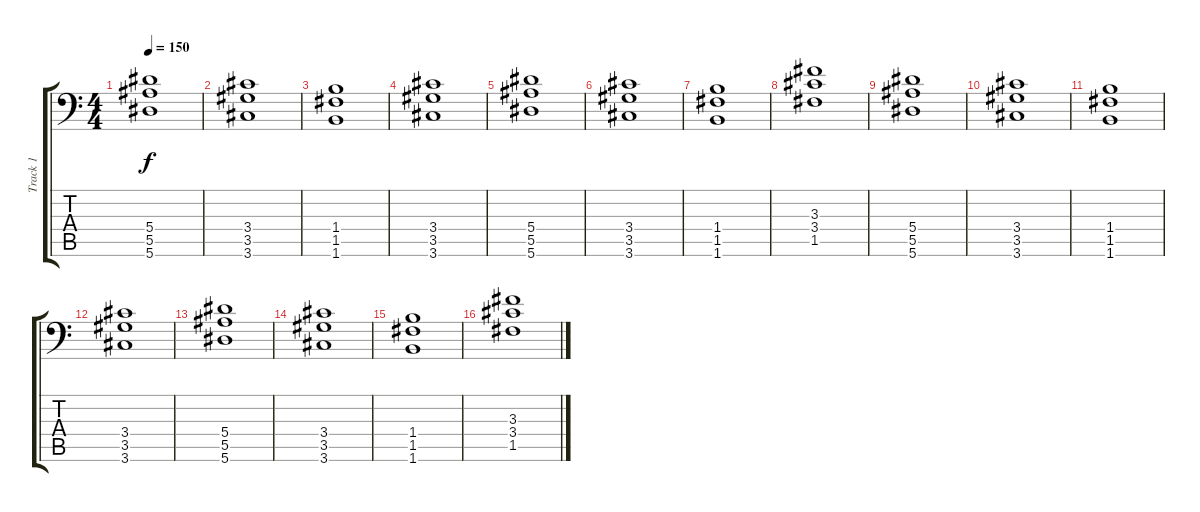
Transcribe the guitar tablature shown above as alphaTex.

\track ("Track 1" "Track 1") {instrument distortionguitar}
\staff {score tabs}
\tuning (C4 G3 Eb3 Bb2 F2 Bb1) {hide}
\ts (4 4)
\tempo 150
\clef f4
\ks c
(5.4 5.5 5.6).1{dy f} |
(3.4 3.5 3.6).1 |
(1.4 1.5 1.6).1 |
(3.4 3.5 3.6).1 |
(5.4 5.5 5.6).1 |
(3.4 3.5 3.6).1 |
(1.4 1.5 1.6).1 |
(3.3 3.4 1.5).1 |
(5.4 5.5 5.6).1 |
(3.4 3.5 3.6).1 |
(1.4 1.5 1.6).1 |
(3.4 3.5 3.6).1 |
(5.4 5.5 5.6).1 |
(3.4 3.5 3.6).1 |
(1.4 1.5 1.6).1 |
(3.3 3.4 1.5).1
